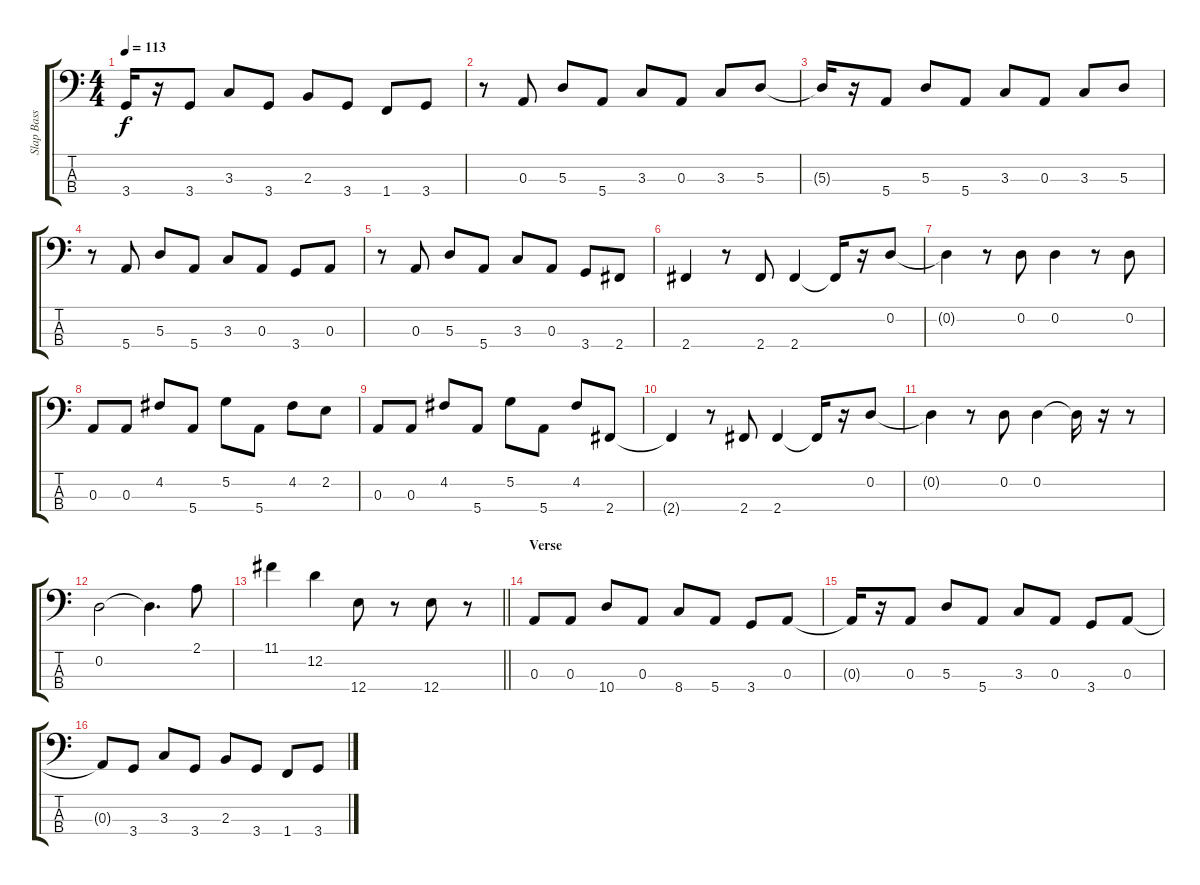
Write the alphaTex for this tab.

\track ("Slap Bass           " "Slap Bass ") {instrument slapbass2}
\staff {score tabs}
\tuning (G2 D2 A1 E1) {hide}
\ts (4 4)
\tempo 113
\clef f4
\ks c
3.4{t}.16{dy f} r.16 3.4.8 3.3.8 3.4.8 2.3.8 3.4.8 1.4.8 3.4.8 |
r.8 0.3.8 5.3.8 5.4.8 3.3.8 0.3.8 3.3.8 5.3.8 |
5.3{t}.16 r.16 5.4.8 5.3.8 5.4.8 3.3.8 0.3.8 3.3.8 5.3.8 |
r.8 5.4.8 5.3.8 5.4.8 3.3.8 0.3.8 3.4.8 0.3.8 |
r.8 0.3.8 5.3.8 5.4.8 3.3.8 0.3.8 3.4.8 2.4.8 |
2.4.4 r.8 2.4.8 2.4.4 2.4{t}.16 r.16 0.2.8 |
0.2{t}.4 r.8 0.2.8 0.2.4 r.8 0.2.8 |
0.3.8 0.3.8 4.2.8 5.4.8 5.2.8 5.4.8 4.2.8 2.2.8 |
0.3.8 0.3.8 4.2.8 5.4.8 5.2.8 5.4.8 4.2.8 2.4.8 |
2.4{t}.4 r.8 2.4.8 2.4.4 2.4{t}.16 r.16 0.2.8 |
0.2{t}.4 r.8 0.2.8 0.2.4 0.2{t}.16 r.16 r.8 |
0.2.2 0.2{t}.4{d} 2.1.8 |
\barLineRight lightlight
11.1.4 12.2.4 12.4.8 r.8 12.4.8 r.8 |
\section ("" "Verse")
0.3.8 0.3.8 10.4.8 0.3.8 8.4.8 5.4.8 3.4.8 0.3.8 |
0.3{t}.16 r.16 0.3.8 5.3.8 5.4.8 3.3.8 0.3.8 3.4.8 0.3.8 |
0.3{t}.8 3.4.8 3.3.8 3.4.8 2.3.8 3.4.8 1.4.8 3.4.8
